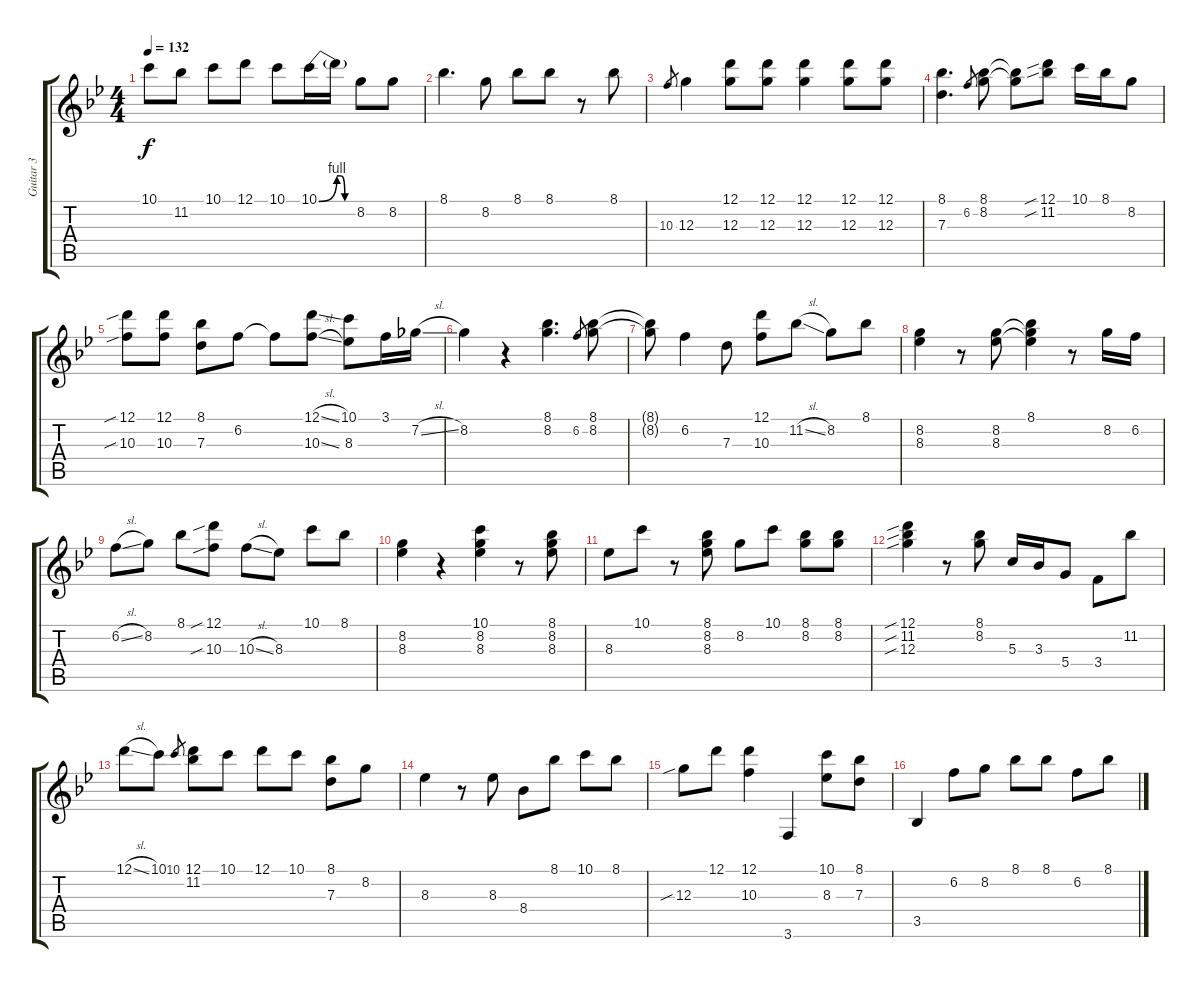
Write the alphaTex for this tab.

\track ("Guitar 3" "Guitar 3") {instrument electricguitarclean}
\staff {score tabs}
\tuning (D4 B3 G3 D3 G2 D2) {hide}
\ts (4 4)
\tempo 132
\clef g2
\ks bb
10.1.8{dy f} 11.2.8 10.1.8 12.1.8 10.1.8 10.1{be (bend 0 0 60 4)}.16 10.1{be (custom 0 4 15 4 30 0 60 0) t}.16 8.2.8 8.2.8 |
8.1.4{d} 8.2.8 8.1.8 8.1.8 r.8 8.1.8 |
10.3.8{gr} 12.3.4 (12.1 12.3).8 (12.1 12.3).8 (12.1 12.3).4 (12.1 12.3).8 (12.1 12.3).8 |
(8.1 7.3).4{d} 6.2.8{gr} (8.1 8.2).8 (8.1{t} 8.2{t}).8 (12.1{sib} 11.2{sib}).8 10.1.16 8.1.16 8.2.8 |
(12.1{sib} 10.3{sib}).8 (12.1 10.3).8 (8.1 7.3).8 6.2.8 6.2{t}.8 (12.1{sl} 10.3{sl}).8 (10.1 8.3).8 3.1.16 7.2{sl}.16 |
8.2.4 r.4 (8.1 8.2).4{d} 6.2.8{gr} (8.1 8.2).8 |
(8.1{t} 8.2{t}).8 6.2.4 7.3.8 (12.1 10.3).8 11.2{sl}.8 8.2.8 8.1.8 |
(8.2 8.3).4 r.8 (8.2 8.3).8 (8.1 8.2{t} 8.3{t}).4 r.8 8.2.16 6.2.16 |
6.2{sl}.8 8.2.8 8.1.8 (12.1{sib} 10.3{sib}).8 10.3{sl}.8 8.3.8 10.1.8 8.1.8 |
(8.2 8.3).4 r.4 (10.1 8.2 8.3).4 r.8 (8.1 8.2 8.3).8 |
8.3.8 10.1.8 r.8 (8.1 8.2 8.3).8 8.2.8 10.1.8 (8.1 8.2).8 (8.1 8.2).8 |
(12.1{sib} 11.2{sib} 12.3{sib}).4 r.8 (8.1 8.2).8 5.3.16 3.3.16 5.4.8 3.4.8 11.2.8 |
12.1{sl}.8 10.1.8 10.1.8{gr} (12.1 11.2).8 10.1.8 12.1.8 10.1.8 (8.1 7.3).8 8.2.8 |
8.3.4 r.8 8.3.8 8.4.8 8.1.8 10.1.8 8.1.8 |
12.3{sib}.8 12.1.8 (12.1 10.3).4 3.6.4 (10.1 8.3).8 (8.1 7.3).8 |
3.5.4 6.2.8 8.2.8 8.1.8 8.1.8 6.2.8 8.1.8
